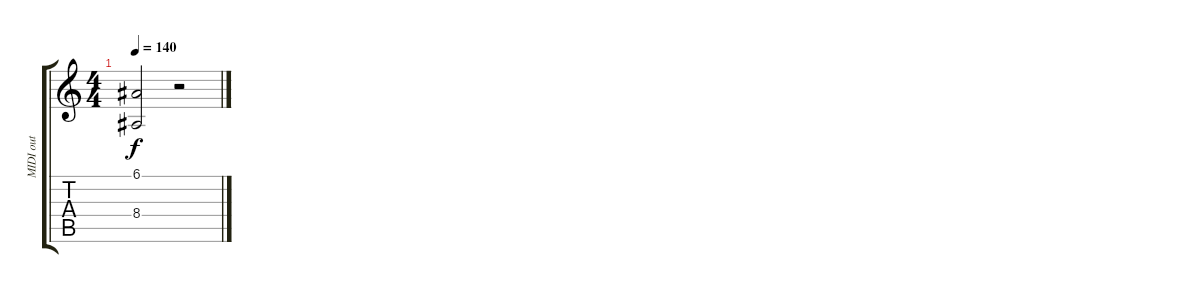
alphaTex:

\track ("MIDI out" "MIDI out") {instrument acousticgrandpiano}
\staff {score tabs}
\tuning (E4 B3 G3 D3 A2 E2) {hide}
\ts (4 4)
\tempo 140
\clef g2
\ks c
(6.1{t} 8.4{t}).2{dy f} r.2
